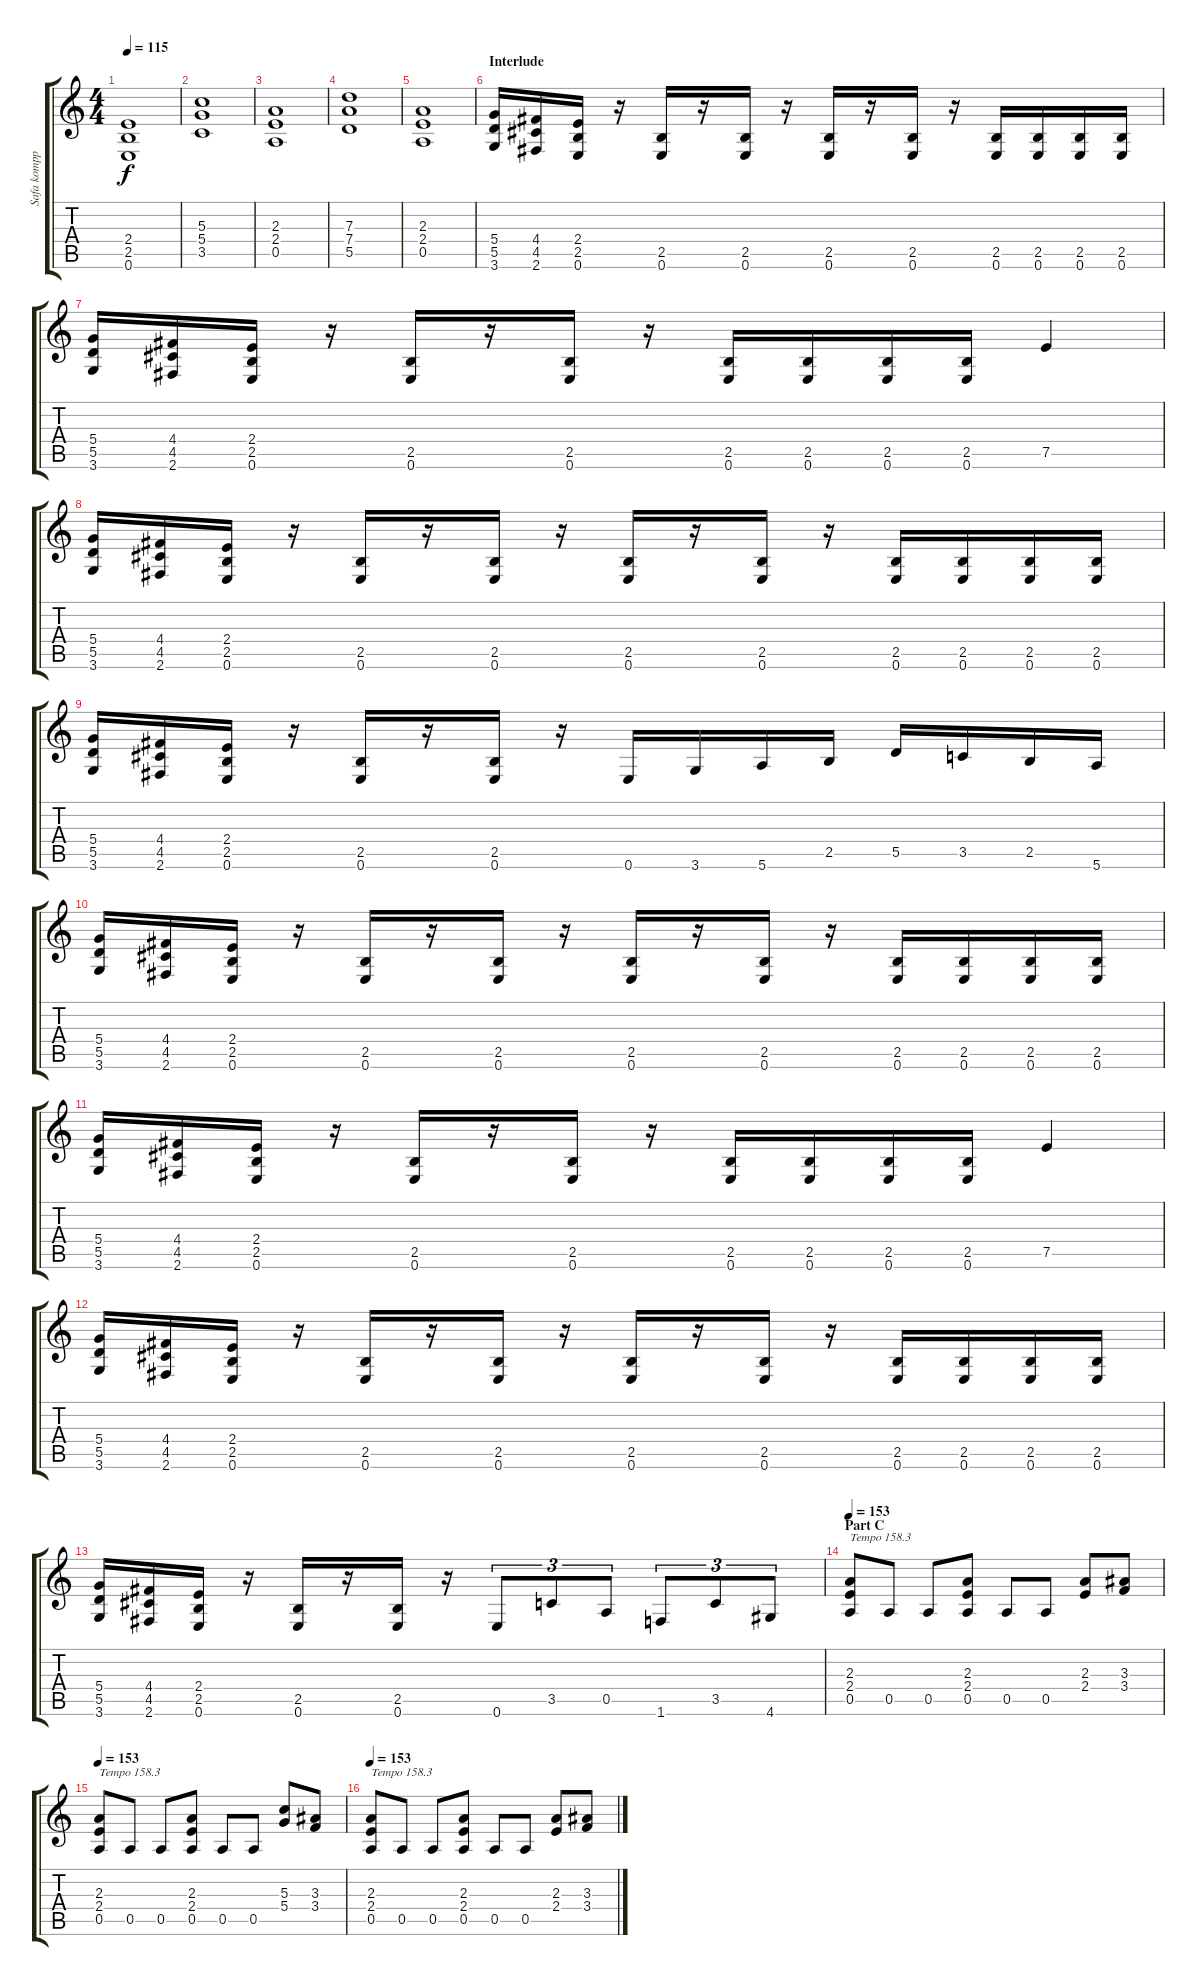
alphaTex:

\track ("Safa komppi" "Safa kompp") {instrument distortionguitar}
\staff {score tabs}
\tuning (E4 B3 G3 D3 A2 E2) {hide}
\ts (4 4)
\tempo 115
\clef g2
\ks c
(2.4 2.5 0.6).1{dy f} |
(5.3 5.4 3.5).1 |
(2.3 2.4 0.5).1 |
(7.3 7.4 5.5).1 |
(2.3 2.4 0.5).1 |
\section ("" "Interlude")
(5.4 5.5 3.6).16 (4.4 4.5 2.6).16 (2.4 2.5 0.6).16 r.16 (2.5 0.6).16 r.16 (2.5 0.6).16 r.16 (2.5 0.6).16 r.16 (2.5 0.6).16 r.16 (2.5 0.6).16 (2.5 0.6).16 (2.5 0.6).16 (2.5 0.6).16 |
(5.4 5.5 3.6).16 (4.4 4.5 2.6).16 (2.4 2.5 0.6).16 r.16 (2.5 0.6).16 r.16 (2.5 0.6).16 r.16 (2.5 0.6).16 (2.5 0.6).16 (2.5 0.6).16 (2.5 0.6).16 7.5.4 |
(5.4 5.5 3.6).16 (4.4 4.5 2.6).16 (2.4 2.5 0.6).16 r.16 (2.5 0.6).16 r.16 (2.5 0.6).16 r.16 (2.5 0.6).16 r.16 (2.5 0.6).16 r.16 (2.5 0.6).16 (2.5 0.6).16 (2.5 0.6).16 (2.5 0.6).16 |
(5.4 5.5 3.6).16 (4.4 4.5 2.6).16 (2.4 2.5 0.6).16 r.16 (2.5 0.6).16 r.16 (2.5 0.6).16 r.16 0.6.16 3.6.16 5.6.16 2.5.16 5.5.16 3.5.16 2.5.16 5.6.16 |
(5.4 5.5 3.6).16 (4.4 4.5 2.6).16 (2.4 2.5 0.6).16 r.16 (2.5 0.6).16 r.16 (2.5 0.6).16 r.16 (2.5 0.6).16 r.16 (2.5 0.6).16 r.16 (2.5 0.6).16 (2.5 0.6).16 (2.5 0.6).16 (2.5 0.6).16 |
(5.4 5.5 3.6).16 (4.4 4.5 2.6).16 (2.4 2.5 0.6).16 r.16 (2.5 0.6).16 r.16 (2.5 0.6).16 r.16 (2.5 0.6).16 (2.5 0.6).16 (2.5 0.6).16 (2.5 0.6).16 7.5.4 |
(5.4 5.5 3.6).16 (4.4 4.5 2.6).16 (2.4 2.5 0.6).16 r.16 (2.5 0.6).16 r.16 (2.5 0.6).16 r.16 (2.5 0.6).16 r.16 (2.5 0.6).16 r.16 (2.5 0.6).16 (2.5 0.6).16 (2.5 0.6).16 (2.5 0.6).16 |
(5.4 5.5 3.6).16 (4.4 4.5 2.6).16 (2.4 2.5 0.6).16 r.16 (2.5 0.6).16 r.16 (2.5 0.6).16 r.16 0.6.8{tu (3 2)} 3.5.8{tu (3 2)} 0.5.8{tu (3 2)} 1.6.8{tu (3 2)} 3.5.8{tu (3 2)} 4.6.8{tu (3 2)} |
\section ("" "Part C")
\tempo 153
(2.3 2.4 0.5).8{txt "Tempo 158.3"} 0.5.8 0.5.8 (2.3 2.4 0.5).8 0.5.8 0.5.8 (2.3 2.4).8 (3.3 3.4).8 |
\tempo 153
(2.3 2.4 0.5).8{txt "Tempo 158.3"} 0.5.8 0.5.8 (2.3 2.4 0.5).8 0.5.8 0.5.8 (5.3 5.4).8 (3.3 3.4).8 |
\tempo 153
(2.3 2.4 0.5).8{txt "Tempo 158.3"} 0.5.8 0.5.8 (2.3 2.4 0.5).8 0.5.8 0.5.8 (2.3 2.4).8 (3.3 3.4).8
